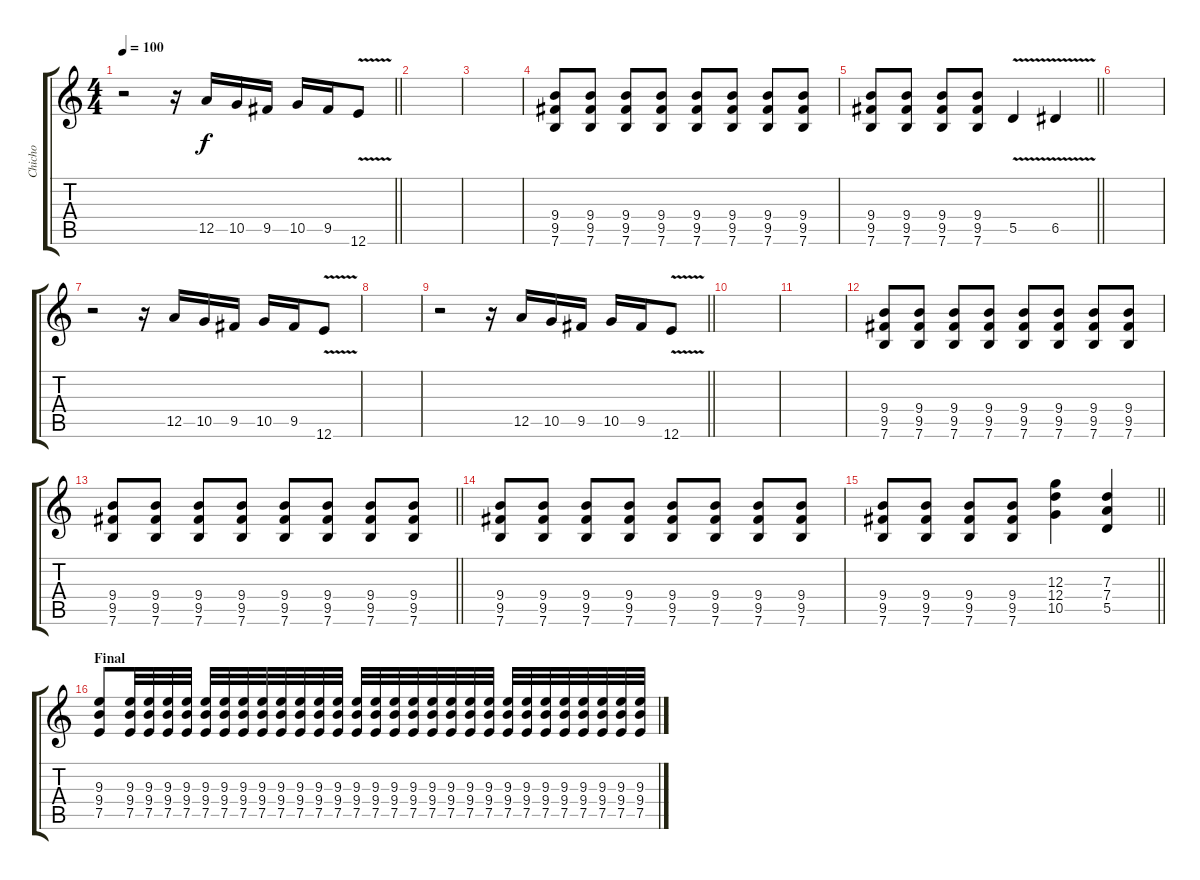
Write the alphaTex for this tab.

\track ("Chicho" "Chicho") {instrument distortionguitar}
\staff {score tabs}
\tuning (E4 B3 G3 D3 A2 E2) {hide}
\ts (4 4)
\tempo 100
\clef g2
\barLineRight lightlight
\ks c
r.2{dy f} r.16 12.5.16 10.5.16 9.5.16 10.5.16 9.5.16 12.6{v}.8 |
|
|
(9.4 9.5 7.6).8 (9.4 9.5 7.6).8 (9.4 9.5 7.6).8 (9.4 9.5 7.6).8 (9.4 9.5 7.6).8 (9.4 9.5 7.6).8 (9.4 9.5 7.6).8 (9.4 9.5 7.6).8 |
\barLineRight lightlight
(9.4 9.5 7.6).8 (9.4 9.5 7.6).8 (9.4 9.5 7.6).8 (9.4 9.5 7.6).8 5.5{v}.4 6.5{v}.4 |
|
r.2 r.16 12.5.16 10.5.16 9.5.16 10.5.16 9.5.16 12.6{v}.8 |
|
\barLineRight lightlight
r.2 r.16 12.5.16 10.5.16 9.5.16 10.5.16 9.5.16 12.6{v}.8 |
|
|
(9.4 9.5 7.6).8 (9.4 9.5 7.6).8 (9.4 9.5 7.6).8 (9.4 9.5 7.6).8 (9.4 9.5 7.6).8 (9.4 9.5 7.6).8 (9.4 9.5 7.6).8 (9.4 9.5 7.6).8 |
\barLineRight lightlight
(9.4 9.5 7.6).8 (9.4 9.5 7.6).8 (9.4 9.5 7.6).8 (9.4 9.5 7.6).8 (9.4 9.5 7.6).8 (9.4 9.5 7.6).8 (9.4 9.5 7.6).8 (9.4 9.5 7.6).8 |
(9.4 9.5 7.6).8 (9.4 9.5 7.6).8 (9.4 9.5 7.6).8 (9.4 9.5 7.6).8 (9.4 9.5 7.6).8 (9.4 9.5 7.6).8 (9.4 9.5 7.6).8 (9.4 9.5 7.6).8 |
\barLineRight lightlight
(9.4 9.5 7.6).8 (9.4 9.5 7.6).8 (9.4 9.5 7.6).8 (9.4 9.5 7.6).8 (12.3 12.4 10.5).4 (7.3 7.4 5.5).4 |
\section ("" "Final")
(9.3 9.4 7.5).8 (9.3 9.4 7.5).32 (9.3 9.4 7.5).32 (9.3 9.4 7.5).32 (9.3 9.4 7.5).32 (9.3 9.4 7.5).32 (9.3 9.4 7.5).32 (9.3 9.4 7.5).32 (9.3 9.4 7.5).32 (9.3 9.4 7.5).32 (9.3 9.4 7.5).32 (9.3 9.4 7.5).32 (9.3 9.4 7.5).32 (9.3 9.4 7.5).32 (9.3 9.4 7.5).32 (9.3 9.4 7.5).32 (9.3 9.4 7.5).32 (9.3 9.4 7.5).32 (9.3 9.4 7.5).32 (9.3 9.4 7.5).32 (9.3 9.4 7.5).32 (9.3 9.4 7.5).32 (9.3 9.4 7.5).32 (9.3 9.4 7.5).32 (9.3 9.4 7.5).32 (9.3 9.4 7.5).32 (9.3 9.4 7.5).32 (9.3 9.4 7.5).32 (9.3 9.4 7.5).32
